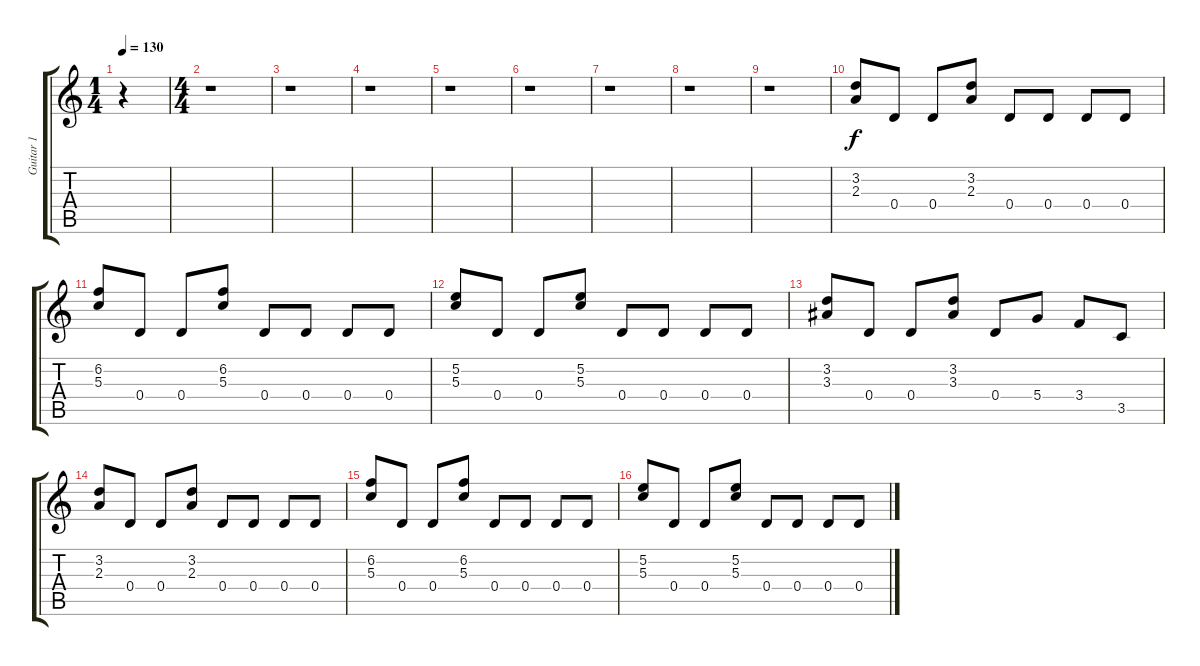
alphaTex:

\track ("Guitar 1" "Guitar 1") {instrument overdrivenguitar}
\staff {score tabs}
\tuning (E4 B3 G3 D3 A2 E2) {hide}
\ts (1 4)
\tempo 130
\clef g2
\ks c
r.4{dy f instrument overdrivenguitar} |
\ts (4 4)
r.1 |
r.1 |
r.1 |
r.1 |
r.1 |
r.1 |
r.1 |
r.1 |
(3.2 2.3).8 0.4.8 0.4.8 (3.2 2.3).8 0.4.8 0.4.8 0.4.8 0.4.8 |
(6.2 5.3).8 0.4.8 0.4.8 (6.2 5.3).8 0.4.8 0.4.8 0.4.8 0.4.8 |
(5.2 5.3).8 0.4.8 0.4.8 (5.2 5.3).8 0.4.8 0.4.8 0.4.8 0.4.8 |
(3.2 3.3).8 0.4.8 0.4.8 (3.2 3.3).8 0.4.8 5.4.8 3.4.8 3.5.8 |
(3.2 2.3).8 0.4.8 0.4.8 (3.2 2.3).8 0.4.8 0.4.8 0.4.8 0.4.8 |
(6.2 5.3).8 0.4.8 0.4.8 (6.2 5.3).8 0.4.8 0.4.8 0.4.8 0.4.8 |
(5.2 5.3).8 0.4.8 0.4.8 (5.2 5.3).8 0.4.8 0.4.8 0.4.8 0.4.8
